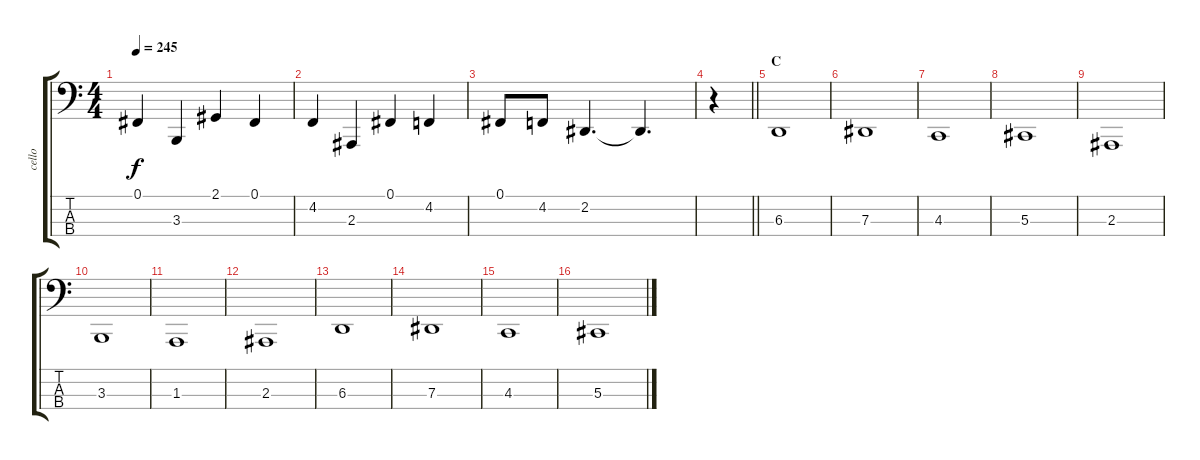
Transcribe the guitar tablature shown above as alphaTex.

\track ("cello" "cello") {instrument cello}
\staff {score tabs}
\tuning (Gb2 Db2 Ab1 Eb1) {hide}
\ts (4 4)
\tempo 245
\clef f4
\ks c
0.1.4{dy f} 3.3.4 2.1.4 0.1.4 |
4.2.4 2.3.4 0.1.4 4.2.4 |
0.1.8 4.2.8 2.2.4{d} 2.2{t}.4{d} |
\barLineRight lightlight
r.4 |
\section ("" "C")
6.3.1 |
7.3.1 |
4.3.1 |
5.3.1 |
2.3.1 |
3.3.1 |
1.3.1 |
2.3.1 |
6.3.1 |
7.3.1 |
4.3.1 |
5.3.1
